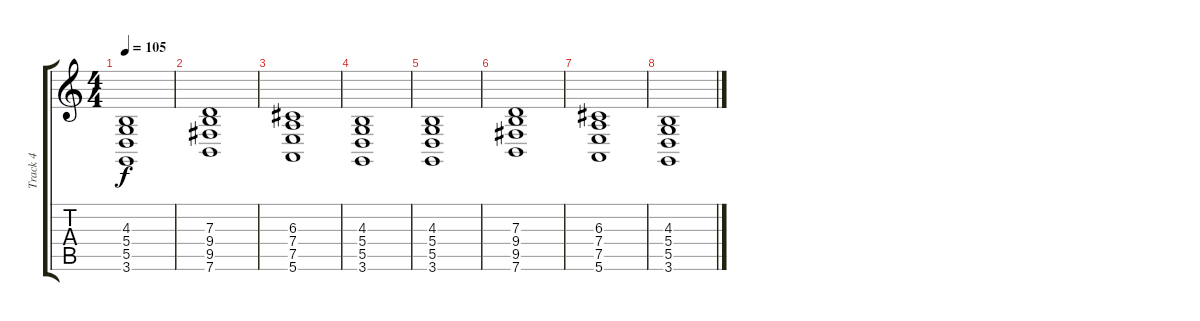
\track ("Track 4" "Track 4") {instrument pad2warm}
\staff {score tabs}
\tuning (E4 B3 G3 D3 A2 E2) {hide}
\ts (4 4)
\tempo 105
\clef g2
\ks c
(4.3 5.4 5.5 3.6).1{dy f instrument lead2sawtooth} |
(7.3 9.4 9.5 7.6).1 |
(6.3 7.4 7.5 5.6).1 |
(4.3 5.4 5.5 3.6).1 |
(4.3 5.4 5.5 3.6).1{instrument lead2sawtooth} |
(7.3 9.4 9.5 7.6).1 |
(6.3 7.4 7.5 5.6).1 |
(4.3 5.4 5.5 3.6).1
